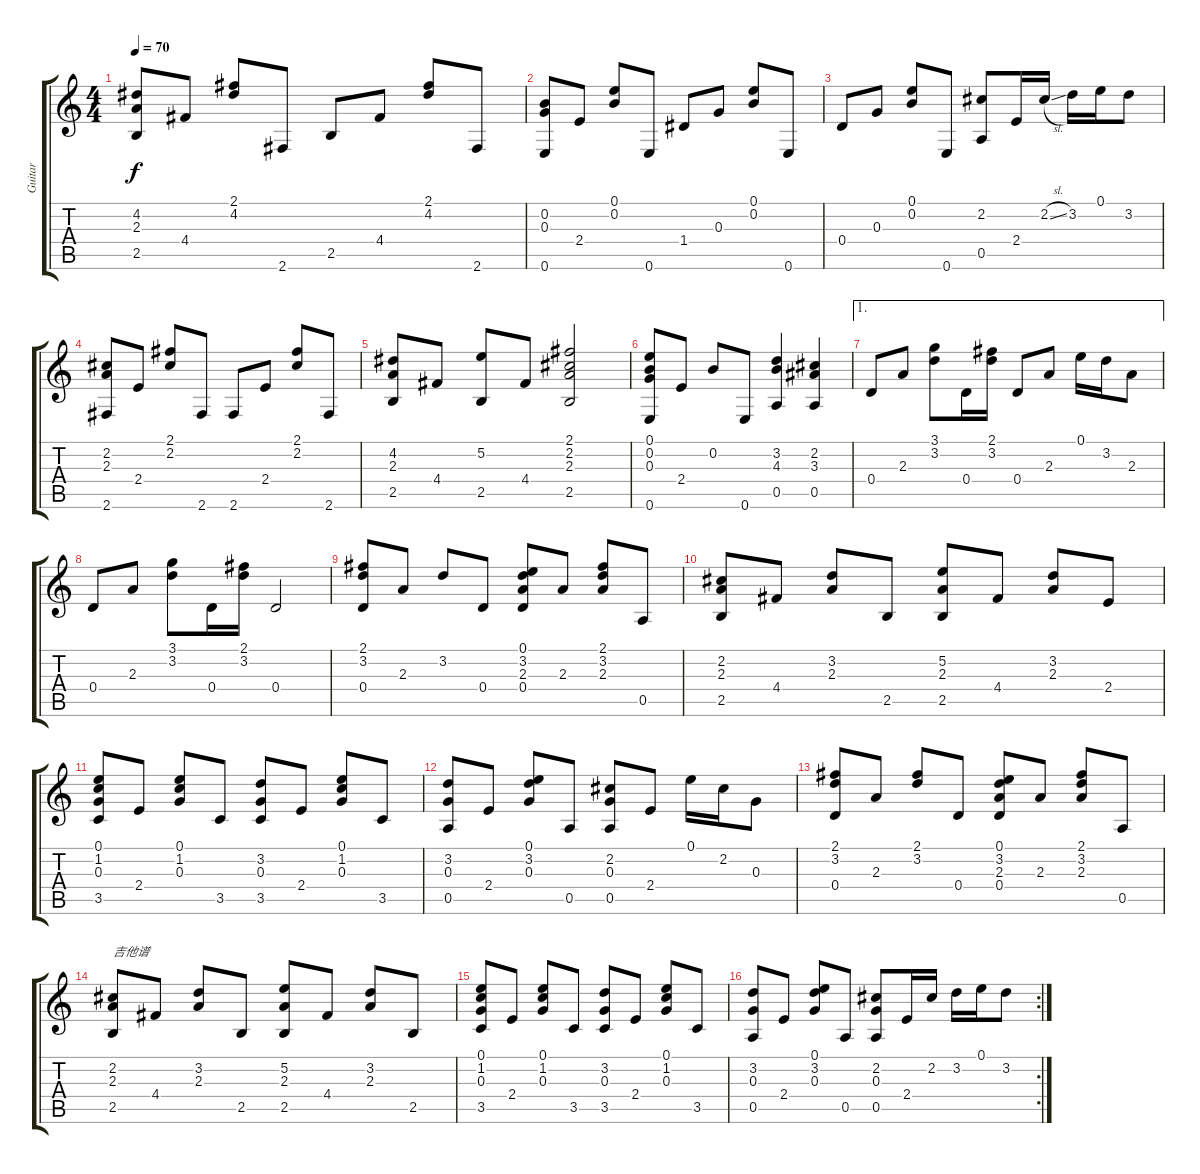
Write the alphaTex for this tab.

\track ("Guitar" "Guitar") {instrument acousticguitarsteel}
\staff {score tabs}
\tuning (E4 B3 G3 D3 A2 E2) {hide}
\ts (4 4)
\tempo 70
\clef g2
\ks c
(4.2 2.3 2.5).8{dy f} 4.4.8 (2.1 4.2).8 2.6.8 2.5.8 4.4.8 (2.1 4.2).8 2.6.8 |
(0.2 0.3 0.6).8 2.4.8 (0.1 0.2).8 0.6.8 1.4.8 0.3.8 (0.1 0.2).8 0.6.8 |
0.4.8 0.3.8 (0.1 0.2).8 0.6.8 (2.2 0.5).8 2.4.16 2.2{sl}.16 3.2.16 0.1.16 3.2.8 |
(2.2 2.3 2.6).8 2.4.8 (2.1 2.2).8 2.6.8 2.6.8 2.4.8 (2.1 2.2).8 2.6.8 |
(4.2 2.3 2.5).8 4.4.8 (5.2 2.5).8 4.4.8 (2.1 2.2 2.3 2.5).2 |
(0.1 0.2 0.3 0.6).8 2.4.8 0.2.8 0.6.8 (3.2 4.3 0.5).4 (2.2 3.3 0.5).4 |
\ae 1
0.4.8 2.3.8 (3.1 3.2).8 0.4.16 (2.1 3.2).16 0.4.8 2.3.8 0.1.16 3.2.16 2.3.8 |
0.4.8 2.3.8 (3.1 3.2).8 0.4.16 (2.1 3.2).16 0.4.2 |
(2.1 3.2 0.4).8 2.3.8 3.2.8 0.4.8 (0.1 3.2 2.3 0.4).8 2.3.8 (2.1 3.2 2.3).8 0.5.8 |
(2.2 2.3 2.5).8 4.4.8 (3.2 2.3).8 2.5.8 (5.2 2.3 2.5).8 4.4.8 (3.2 2.3).8 2.4.8 |
(0.1 1.2 0.3 3.5).8 2.4.8 (0.1 1.2 0.3).8 3.5.8 (3.2 0.3 3.5).8 2.4.8 (0.1 1.2 0.3).8 3.5.8 |
(3.2 0.3 0.5).8 2.4.8 (0.1 3.2 0.3).8 0.5.8 (2.2 0.3 0.5).8 2.4.8 0.1.16 2.2.16 0.3.8 |
(2.1 3.2 0.4).8 2.3.8 (2.1 3.2).8 0.4.8 (0.1 3.2 2.3 0.4).8 2.3.8 (2.1 3.2 2.3).8 0.5.8 |
(2.2 2.3 2.5).8{txt "吉他谱"} 4.4.8 (3.2 2.3).8 2.5.8 (5.2 2.3 2.5).8 4.4.8 (3.2 2.3).8 2.5.8 |
(0.1 1.2 0.3 3.5).8 2.4.8 (0.1 1.2 0.3).8 3.5.8 (3.2 0.3 3.5).8 2.4.8 (0.1 1.2 0.3).8 3.5.8 |
\rc 2
(3.2 0.3 0.5).8 2.4.8 (0.1 3.2 0.3).8 0.5.8 (2.2 0.3 0.5).8 2.4.16 2.2.16 3.2.16 0.1.16 3.2.8
